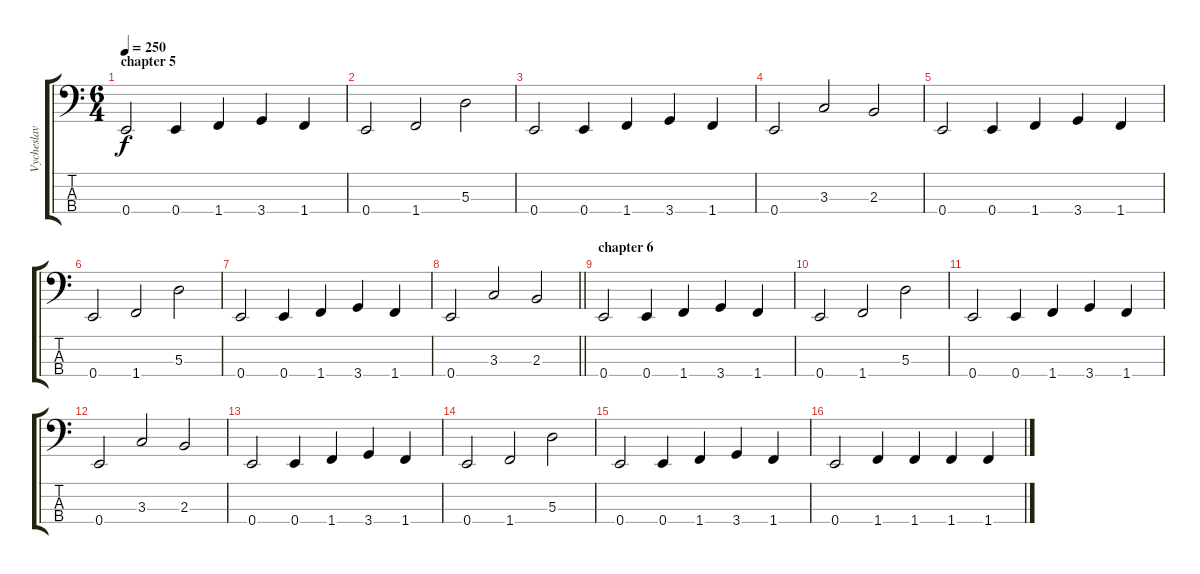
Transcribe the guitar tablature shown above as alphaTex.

\track ("Vycheslav Semikin bass" "Vycheslav ") {instrument electricbasspick}
\staff {score tabs}
\tuning (G2 D2 A1 E1) {hide}
\ts (6 4)
\section ("" "chapter 5")
\tempo 250
\clef f4
\ks c
0.4.2{txt "" dy f} 0.4.4 1.4.4 3.4.4 1.4.4 |
0.4.2 1.4.2 5.3.2 |
0.4.2 0.4.4 1.4.4 3.4.4 1.4.4 |
0.4.2 3.3.2 2.3.2 |
0.4.2 0.4.4 1.4.4 3.4.4 1.4.4 |
0.4.2 1.4.2 5.3.2 |
0.4.2 0.4.4 1.4.4 3.4.4 1.4.4 |
\barLineRight lightlight
0.4.2 3.3.2 2.3.2 |
\section ("" "chapter 6")
0.4.2 0.4.4 1.4.4 3.4.4 1.4.4 |
0.4.2 1.4.2 5.3.2 |
0.4.2 0.4.4 1.4.4 3.4.4 1.4.4 |
0.4.2 3.3.2 2.3.2 |
0.4.2 0.4.4 1.4.4 3.4.4 1.4.4 |
0.4.2 1.4.2 5.3.2 |
0.4.2 0.4.4 1.4.4 3.4.4 1.4.4 |
0.4.2 1.4.4 1.4.4 1.4.4 1.4.4
